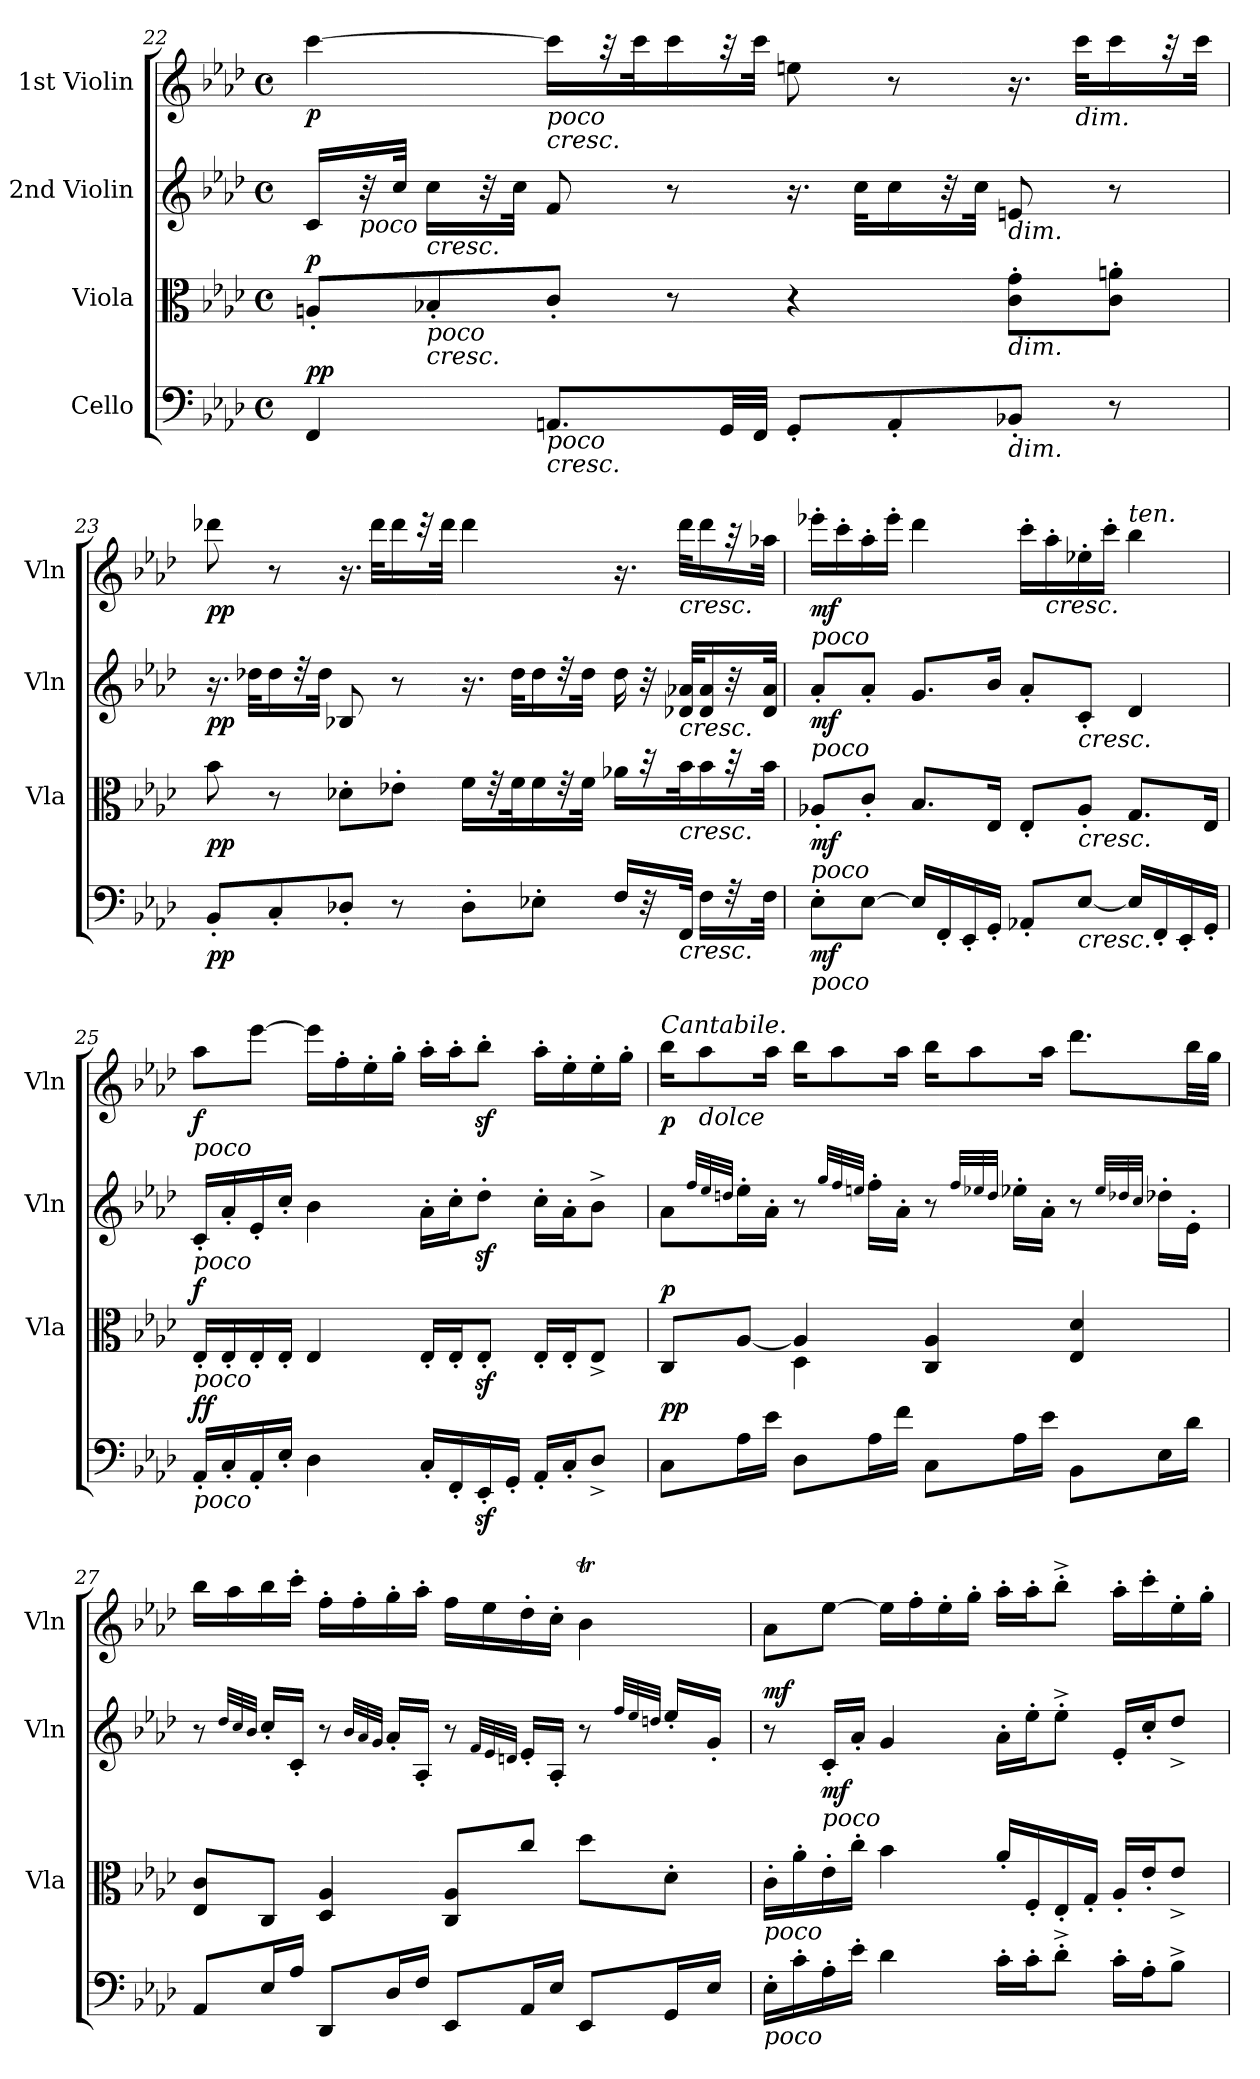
**kern	**dynam	**kern	**dynam	**kern	**dynam	**kern	**dynam
*part4	*part4	*part3	*part3	*part2	*part2	*part1	*part1
*staff4	*staff4	*staff3	*staff3	*staff2	*staff2	*staff1	*staff1
*I"Cello	*	*I"Viola	*	*I"2nd Violin	*	*I"1st Violin	*
*	*	*I'Vla	*	*I'Vln	*	*I'Vln	*
*clefF4	*	*clefC3	*	*clefG2	*	*clefG2	*
*k[b-e-a-d-]	*	*k[b-e-a-d-]	*	*k[b-e-a-d-]	*	*k[b-e-a-d-]	*
*A-:	*	*A-:	*	*A-:	*	*A-:	*
*M4/4	*	*M4/4	*	*M4/4	*	*M4/4	*
*met(c)	*	*met(c)	*	*met(c)	*	*met(c)	*
=22	=22	=22	=22	=22	=22	=22	=22
!	!LO:DY:b	!	!	!	!	!	!
!	!LO:DY:n=1:a	!	!LO:DY:a	!	!	!	!LO:DY:b
4FF/	p p	8An'/L	p	16c/LL	.	[4ccc\	p
!	!	!	!	!LO:TX:b:i:t=poco	!	!	!
.	.	.	.	32r	.	.	.
.	.	.	.	32cc/JJk	.	.	.
!	!	!	!	!LO:TX:b:i:t=cresc.	!	!	!
!	!	!LO:TX:b:i:t=poco	!	!	!	!	!
!	!	!LO:TX:b:i:t=cresc.	!	!	!	!	!
.	.	8B-X'/	.	16cc\LL	.	.	.
.	.	.	.	32r	.	.	.
.	.	.	.	32cc\JJk	.	.	.
!	!	!	!	!	!	!LO:TX:b:i:t=poco	!
!	!	!	!	!	!	!LO:TX:b:i:t=cresc.	!
!LO:TX:b:i:t=poco	!	!	!	!	!	!	!
!LO:TX:b:i:t=cresc.	!	!	!	!	!	!	!
8.AAn/L	.	8c'/J	.	8f/	.	16ccc\LL]	.
.	.	.	.	.	.	32r	.
.	.	.	.	.	.	32ccc\K	.
.	.	8r	.	8r	.	16ccc\	.
32GG/LL	.	.	.	.	.	32r	.
32FF/JJJ	.	.	.	.	.	32ccc\JJk	.
8GG'/L	.	4r	.	16.r	.	8een\	.
.	.	.	.	32cc\KLL	.	.	.
8AA'/	.	.	.	16cc\	.	8r	.
.	.	.	.	32r	.	.	.
.	.	.	.	32cc\JJk	.	.	.
!	!	!	!	!LO:TX:b:i:t=dim.	!	!	!
!	!	!LO:TX:b:i:t=dim.	!	!	!	!	!
!LO:TX:b:i:t=dim.	!	!	!	!	!	!	!
8BB-X'/J	.	8c\' 8g\'L	.	8en/	.	16.r	.
!	!	!	!	!	!	!LO:TX:b:i:t=dim.	!
.	.	.	.	.	.	32ccc\KLL	.
8r	.	8c\' 8an\'J	.	8r	.	16ccc\	.
.	.	.	.	.	.	32r	.
.	.	.	.	.	.	32ccc\JJk	.
!!LO:LB:g=z
=23	=23	=23	=23	=23	=23	=23	=23
!	!LO:DY:b	!	!LO:DY:b	!	!LO:DY:b	!	!LO:DY:b
8BB-'/L	pp	8b-\	pp	16.r	pp	8ddd-X\	pp
.	.	.	.	32dd-X\KLL	.	.	.
8C'/	.	8r	.	16dd-\	.	8r	.
.	.	.	.	32r	.	.	.
.	.	.	.	32dd-\JJk	.	.	.
8D-X'/J	.	8d-X'\L	.	8B-X/	.	16.r	.
.	.	.	.	.	.	32ddd-\KLL	.
8r	.	8e-X'\J	.	8r	.	16ddd-\	.
.	.	.	.	.	.	32r	.
.	.	.	.	.	.	32ddd-\JJk	.
8D-'\L	.	16f\LL	.	16.r	.	4ddd-\	.
.	.	32r	.	.	.	.	.
.	.	32f\K	.	32dd-\KLL	.	.	.
8E-X'\J	.	16f\	.	16dd-\	.	.	.
.	.	32r	.	32r	.	.	.
.	.	32f\JJk	.	32dd-\JJk	.	.	.
16F/LL	.	16a-X\LL	.	16dd-\	.	16.r	.
32r	.	32r	.	32r	.	.	.
!	!	!	!	!	!	!LO:TX:b:i:t=cresc.	!
!	!	!	!	!LO:TX:b:i:t=cresc.	!	!	!
!	!	!LO:TX:b:i:t=cresc.	!	!	!	!	!
!LO:TX:b:i:t=cresc.	!	!	!	!	!	!	!
32FF/JJk	.	32b-\K	.	32d-X/ 32a-X/KLL	.	32ddd-\KLL	.
16F\LL	.	16b-\	.	16d-/ 16a-/	.	16ddd-\	.
32r	.	32r	.	32r	.	32r	.
32F\JJk	.	32b-\JJk	.	32d-/ 32a-/JJk	.	32aa-X\JJk	.
=24	=24	=24	=24	=24	=24	=24	=24
!	!	!	!	!	!	!LO:TX:b:i:t=poco	!
!	!	!	!	!LO:TX:b:i:t=poco	!	!	!
!	!	!LO:TX:b:i:t=poco	!	!	!	!	!
!LO:TX:b:i:t=poco	!	!	!	!	!	!	!
!	!LO:DY:b	!	!LO:DY:b	!	!LO:DY:b	!	!LO:DY:b
8E-'\L	mf	8A-X'/L	mf	8a-'/L	mf	16eee-X'\LL	mf
.	.	.	.	.	.	16ccc'\	.
[8E-\J	.	8c'/J	.	8a-'/J	.	16aa-'\	.
.	.	.	.	.	.	16eee-'\JJ	.
16E-/LL]	.	8.B-/L	.	8.g/L	.	4ddd-\	.
16FF'/	.	.	.	.	.	.	.
16EE-'/	.	.	.	.	.	.	.
16GG'/JJ	.	16E-/Jk	.	16b-/Jk	.	.	.
8AA-X'/L	.	8E-'/L	.	8a-'/L	.	16ccc'\LL	.
!	!	!	!	!	!	!LO:TX:b:i:t=cresc.	!
.	.	.	.	.	.	16aa-'\	.
!	!	!	!	!LO:TX:b:i:t=cresc.	!	!	!
!	!	!LO:TX:b:i:t=cresc.	!	!	!	!	!
!LO:TX:b:i:t=cresc.	!	!	!	!	!	!	!
[8E-/J	.	8A-'/J	.	8c'/J	.	16ee-X'\	.
.	.	.	.	.	.	16ccc'\JJ	.
!	!	!	!	!	!	!LO:TX:a:i:t=ten.	!
16E-/LL]	.	8.G/L	.	4d-/	.	4bb-\	.
16FF'/	.	.	.	.	.	.	.
16EE-'/	.	.	.	.	.	.	.
16GG'/JJ	.	16E-/Jk	.	.	.	.	.
!!LO:LB:g=z
=25	=25	=25	=25	=25	=25	=25	=25
!	!	!	!	!	!	!LO:TX:b:i:t=poco	!
!	!	!	!	!LO:TX:b:i:t=poco	!	!	!
!	!	!LO:TX:b:i:t=poco	!	!	!	!	!
!LO:TX:b:i:t=poco	!	!	!	!	!	!	!
!	!LO:DY:a	!	!	!	!	!	!
!	!LO:DY:n=1:b	!	!LO:DY:a	!	!	!	!LO:DY:b
16AA-'/LL	f f	16E-'/LL	f	16c'/LL	.	8aa-\L	f
16C'/	.	16E-'/	.	16a-'/	.	.	.
16AA-'/	.	16E-'/	.	16e-'/	.	[8eee-\J	.
16E-'/JJ	.	16E-'/JJ	.	16cc'/JJ	.	.	.
4D-\	.	4E-/	.	4b-\	.	16eee-\LL]	.
.	.	.	.	.	.	16ff'\	.
.	.	.	.	.	.	16ee-'\	.
.	.	.	.	.	.	16gg'\JJ	.
16C'/LL	.	16E-'/LL	.	16a-'\LL	.	16aa-'\LL	.
16FF'/	.	16E-'/J	.	16cc'\J	.	16aa-'\J	.
16EE-z<'/	.	8E-z<'/J	.	8dd-z<'\J	.	8bb-z<'\J	.
16GG'/JJ	.	.	.	.	.	.	.
16AA-'/LL	.	16E-'/LL	.	16cc'\LL	.	16aa-'\LL	.
16C'/J	.	16E-'/J	.	16a-'\J	.	16ee-'\	.
8D-^/J	.	8E-^/J	.	8b-^\J	.	16ee-'\	.
.	.	.	.	.	.	16gg'\JJ	.
=26	=26	=26	=26	=26	=26	=26	=26
*	*	*^	*	*	*	*	*
!	!	!	!	!	!	!	!LO:TX:a:i:t=Cantabile.	!
!	!LO:DY:b	!	!	!	!	!	!	!
!	!LO:DY:n=1:a	!	!	!LO:DY:a	!	!	!	!LO:DY:b
8C\L	p p	8C/L	4ryy	p	8a-\L	.	16bb-\KL	p
!	!	!	!	!	!	!	!LO:TX:b:i:t=dolce	!
.	.	.	.	.	.	.	8aa-\	.
.	.	.	.	.	32qff/LLL	.	.	.
.	.	.	.	.	32qee-/	.	.	.
.	.	.	.	.	32qddn/JJJ	.	.	.
16A-\L	.	[8A-/J	.	.	16ee-'\L	.	.	.
16e-\JJ	.	.	.	.	16a-'\JJ	.	16aa-\Jk	.
8D-\L	.	4A-/]	4D-\	.	8r	.	16bb-\KL	.
.	.	.	.	.	.	.	8aa-\	.
.	.	.	.	.	32qgg/LLL	.	.	.
.	.	.	.	.	32qff/	.	.	.
.	.	.	.	.	32qeen/JJJ	.	.	.
16A-\L	.	.	.	.	16ff'\LL	.	.	.
16f\JJ	.	.	.	.	16a-'\JJ	.	16aa-\Jk	.
8C\L	.	4C/ 4A-/	2ryy	.	8r	.	16bb-\KL	.
.	.	.	.	.	.	.	8aa-\	.
.	.	.	.	.	32qff/LLL	.	.	.
.	.	.	.	.	32qee-X/	.	.	.
.	.	.	.	.	32qdd/JJJ	.	.	.
16A-\L	.	.	.	.	16ee-'\LL	.	.	.
16e-\JJ	.	.	.	.	16a-'\JJ	.	16aa-\Jk	.
8BB-\L	.	4E-/ 4d-/	.	.	8r	.	8.ddd-\L	.
.	.	.	.	.	32qee-/LLL	.	.	.
.	.	.	.	.	32qdd-X/	.	.	.
.	.	.	.	.	32qcc/JJJ	.	.	.
16E-\L	.	.	.	.	16dd-'\LL	.	.	.
16d-\JJ	.	.	.	.	16e-'\JJ	.	32bb-\LL	.
.	.	.	.	.	.	.	32gg\JJJ	.
*	*	*v	*v	*	*	*	*	*
!!LO:PB:g=z
=27	=27	=27	=27	=27	=27	=27	=27
*	*	*	*	*	*	*^	*
8AA-/L	.	8E-/ 8c/L	.	8r	.	16bb-\LL	2.ryy	.
.	.	.	.	.	.	16aa-\	.	.
.	.	.	.	32qdd-/LLL	.	.	.	.
.	.	.	.	32qcc/	.	.	.	.
.	.	.	.	32qb-/JJJ	.	.	.	.
16E-/L	.	8C/J	.	16cc'/LL	.	16bb-\	.	.
16A-/JJ	.	.	.	16c'/JJ	.	16ccc'\JJ	.	.
8DD-/L	.	4D-/ 4A-/	.	8r	.	16ff'\LL	.	.
.	.	.	.	.	.	16ff'\	.	.
.	.	.	.	32qb-/LLL	.	.	.	.
.	.	.	.	32qa-/	.	.	.	.
.	.	.	.	32qg/JJJ	.	.	.	.
16D-/L	.	.	.	16a-'/LL	.	16gg'\	.	.
16F/JJ	.	.	.	16A-'/JJ	.	16aa-'\JJ	.	.
8EE-/L	.	8C/ 8A-/L	.	8r	.	16ff\LL	.	.
.	.	.	.	.	.	16ee-\	.	.
.	.	.	.	32qf/LLL	.	.	.	.
.	.	.	.	32qe-/	.	.	.	.
.	.	.	.	32qdn/JJJ	.	.	.	.
16AA-/L	.	8cc/J	.	16e-'/LL	.	16dd-'\	.	.
16E-/JJ	.	.	.	16A-'/JJ	.	16cc'\JJ	.	.
8EE-/L	.	8dd-\L	.	8r	.	4b-T\	32b-/LLLyy	.
.	.	.	.	.	.	.	32cc/yy	.
.	.	.	.	.	.	.	32b-/yy	.
.	.	.	.	.	.	.	32cc/yy	.
.	.	.	.	32qff/LLL	.	.	.	.
.	.	.	.	32qee-/	.	.	.	.
.	.	.	.	32qddn/JJJ	.	.	.	.
16GG/L	.	8d-'\J	.	16ee-'/LL	.	.	32b-/yy	.
.	.	.	.	.	.	.	32cc/yy	.
16E-/JJ	.	.	.	16g'/JJ	.	.	32a-/yy	.
.	.	.	.	.	.	.	32b-/JJJyy	.
=28	=28	=28	=28	=28	=28	=28	=28	=28
!	!	!	!	!	!	!LO:TX:b:i:t=poco	!	!
!	!	!LO:TX:b:i:t=poco	!	!	!	!	!	!
!LO:TX:b:i:t=poco	!	!	!	!	!	!	!	!
!	!LO:DY:b	!	!	!	!	!	!	!
!	!LO:DY:n=1:a	!	!	!	!LO:DY:a	!	!	!
*	*	*	*	*	*	*v	*v	*
16E-'\LL	mf mf	16c'\LL	.	8r	mf	8a-\L	.
16c'\	.	16a-'\	.	.	.	.	.
!	!	!	!	!LO:TX:b:i:t=poco	!	!	!
!	!	!	!	!	!LO:DY:b	!	!
16A-'\	.	16e-'\	.	16c'/LL	mf	[8ee-\J	.
16e-'\JJ	.	16cc'\JJ	.	16a-'/JJ	.	.	.
4d-\	.	4b-\	.	4g/	.	16ee-\LL]	.
.	.	.	.	.	.	16ff'\	.
.	.	.	.	.	.	16ee-'\	.
.	.	.	.	.	.	16gg'\JJ	.
16c'\LL	.	16a-'/LL	.	16a-'\LL	.	16aa-'\LL	.
16c'\J	.	16F'/	.	16ee-'\J	.	16aa-'\J	.
8d-'^\J	.	16E-'/	.	8ee-^'\J	.	8bb-^'\J	.
.	.	16G'/JJ	.	.	.	.	.
16c'\LL	.	16A-'/LL	.	16e-'/LL	.	16aa-'\LL	.
16A-'\J	.	16e-'/J	.	16cc'/J	.	16ccc'\	.
8B-^\J	.	8e-^/J	.	8dd-^/J	.	16ee-'\	.
.	.	.	.	.	.	16gg'\JJ	.
=	=	=	=	=	=	=	=
*-	*-	*-	*-	*-	*-	*-	*-
